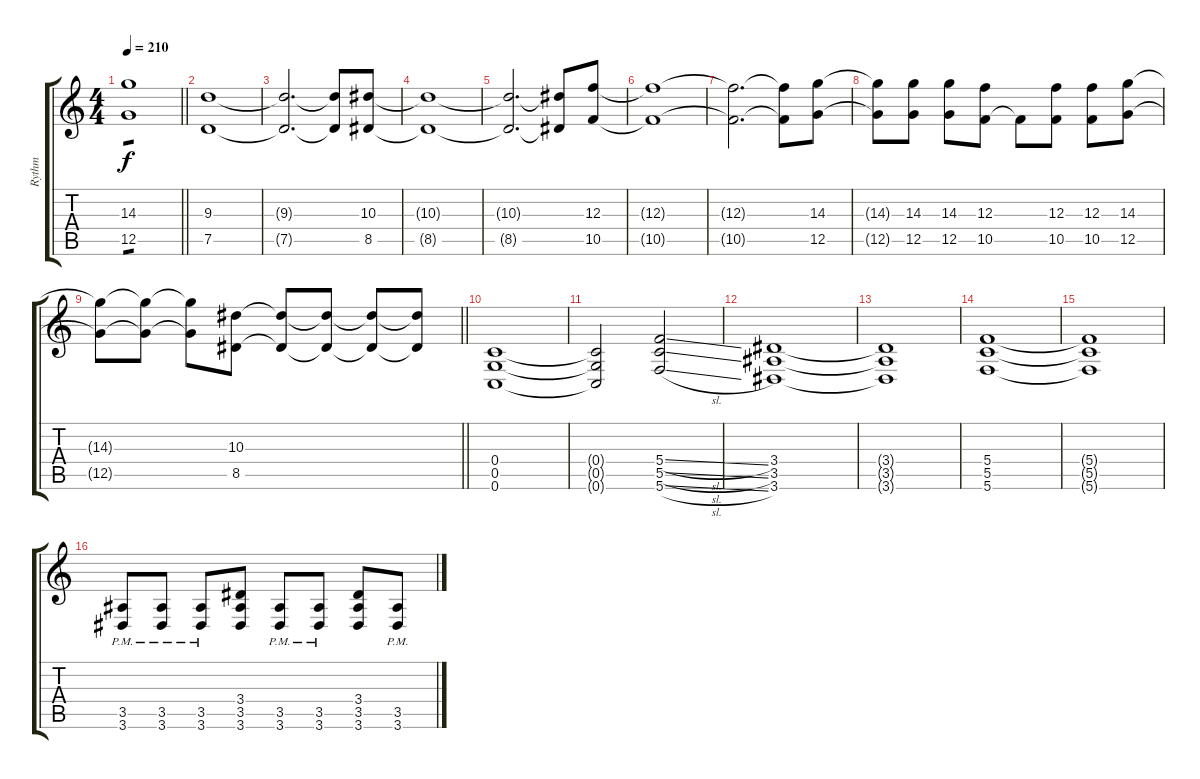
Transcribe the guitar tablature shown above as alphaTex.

\track ("Rythm" "Rythm") {instrument distortionguitar}
\staff {score tabs}
\tuning (D4 A3 F3 C3 G2 C2) {hide}
\ts (4 4)
\tempo 210
\clef g2
\barLineRight lightlight
\ks c
(14.3 12.5).1{tp 1 dy f} |
\section ("" "")
(9.3 7.5).1 |
(9.3{t} 7.5{t}).2{d} (9.3{t} 7.5{t}).8 (10.3 8.5).8 |
(10.3{t} 8.5{t}).1 |
(10.3{t} 8.5{t}).2{d} (10.3{t} 8.5{t}).8 (12.3 10.5).8 |
(12.3{t} 10.5{t}).1 |
(12.3{t} 10.5{t}).2{d} (12.3{t} 10.5{t}).8 (14.3 12.5).8 |
(14.3{t} 12.5{t}).8 (14.3 12.5).8 (14.3 12.5).8 (12.3 10.5).8 10.5{t}.8 (12.3 10.5).8 (12.3 10.5).8 (14.3 12.5).8 |
\barLineRight lightlight
(14.3{t} 12.5{t}).8 (14.3{t} 12.5{t}).8 (14.3{t} 12.5{t}).8 (10.3 8.5).8 (10.3{t} 8.5{t}).8 (10.3{t} 8.5{t}).8 (10.3{t} 8.5{t}).8 (10.3{t} 8.5{t}).8 |
\section ("" "")
(0.4 0.5 0.6).1 |
(0.4{t} 0.5{t} 0.6{t}).2 (5.4{sl} 5.5{sl} 5.6{sl}).2 |
(3.4 3.5 3.6).1 |
(3.4{t} 3.5{t} 3.6{t}).1 |
(5.4 5.5 5.6).1 |
(5.4{t} 5.5{t} 5.6{t}).1 |
(3.5{pm} 3.6{pm}).8 (3.5{pm} 3.6{pm}).8 (3.5{pm} 3.6{pm}).8 (3.4 3.5 3.6).8 (3.5{pm} 3.6{pm}).8 (3.5{pm} 3.6{pm}).8 (3.4 3.5 3.6).8 (3.5{pm} 3.6{pm}).8
